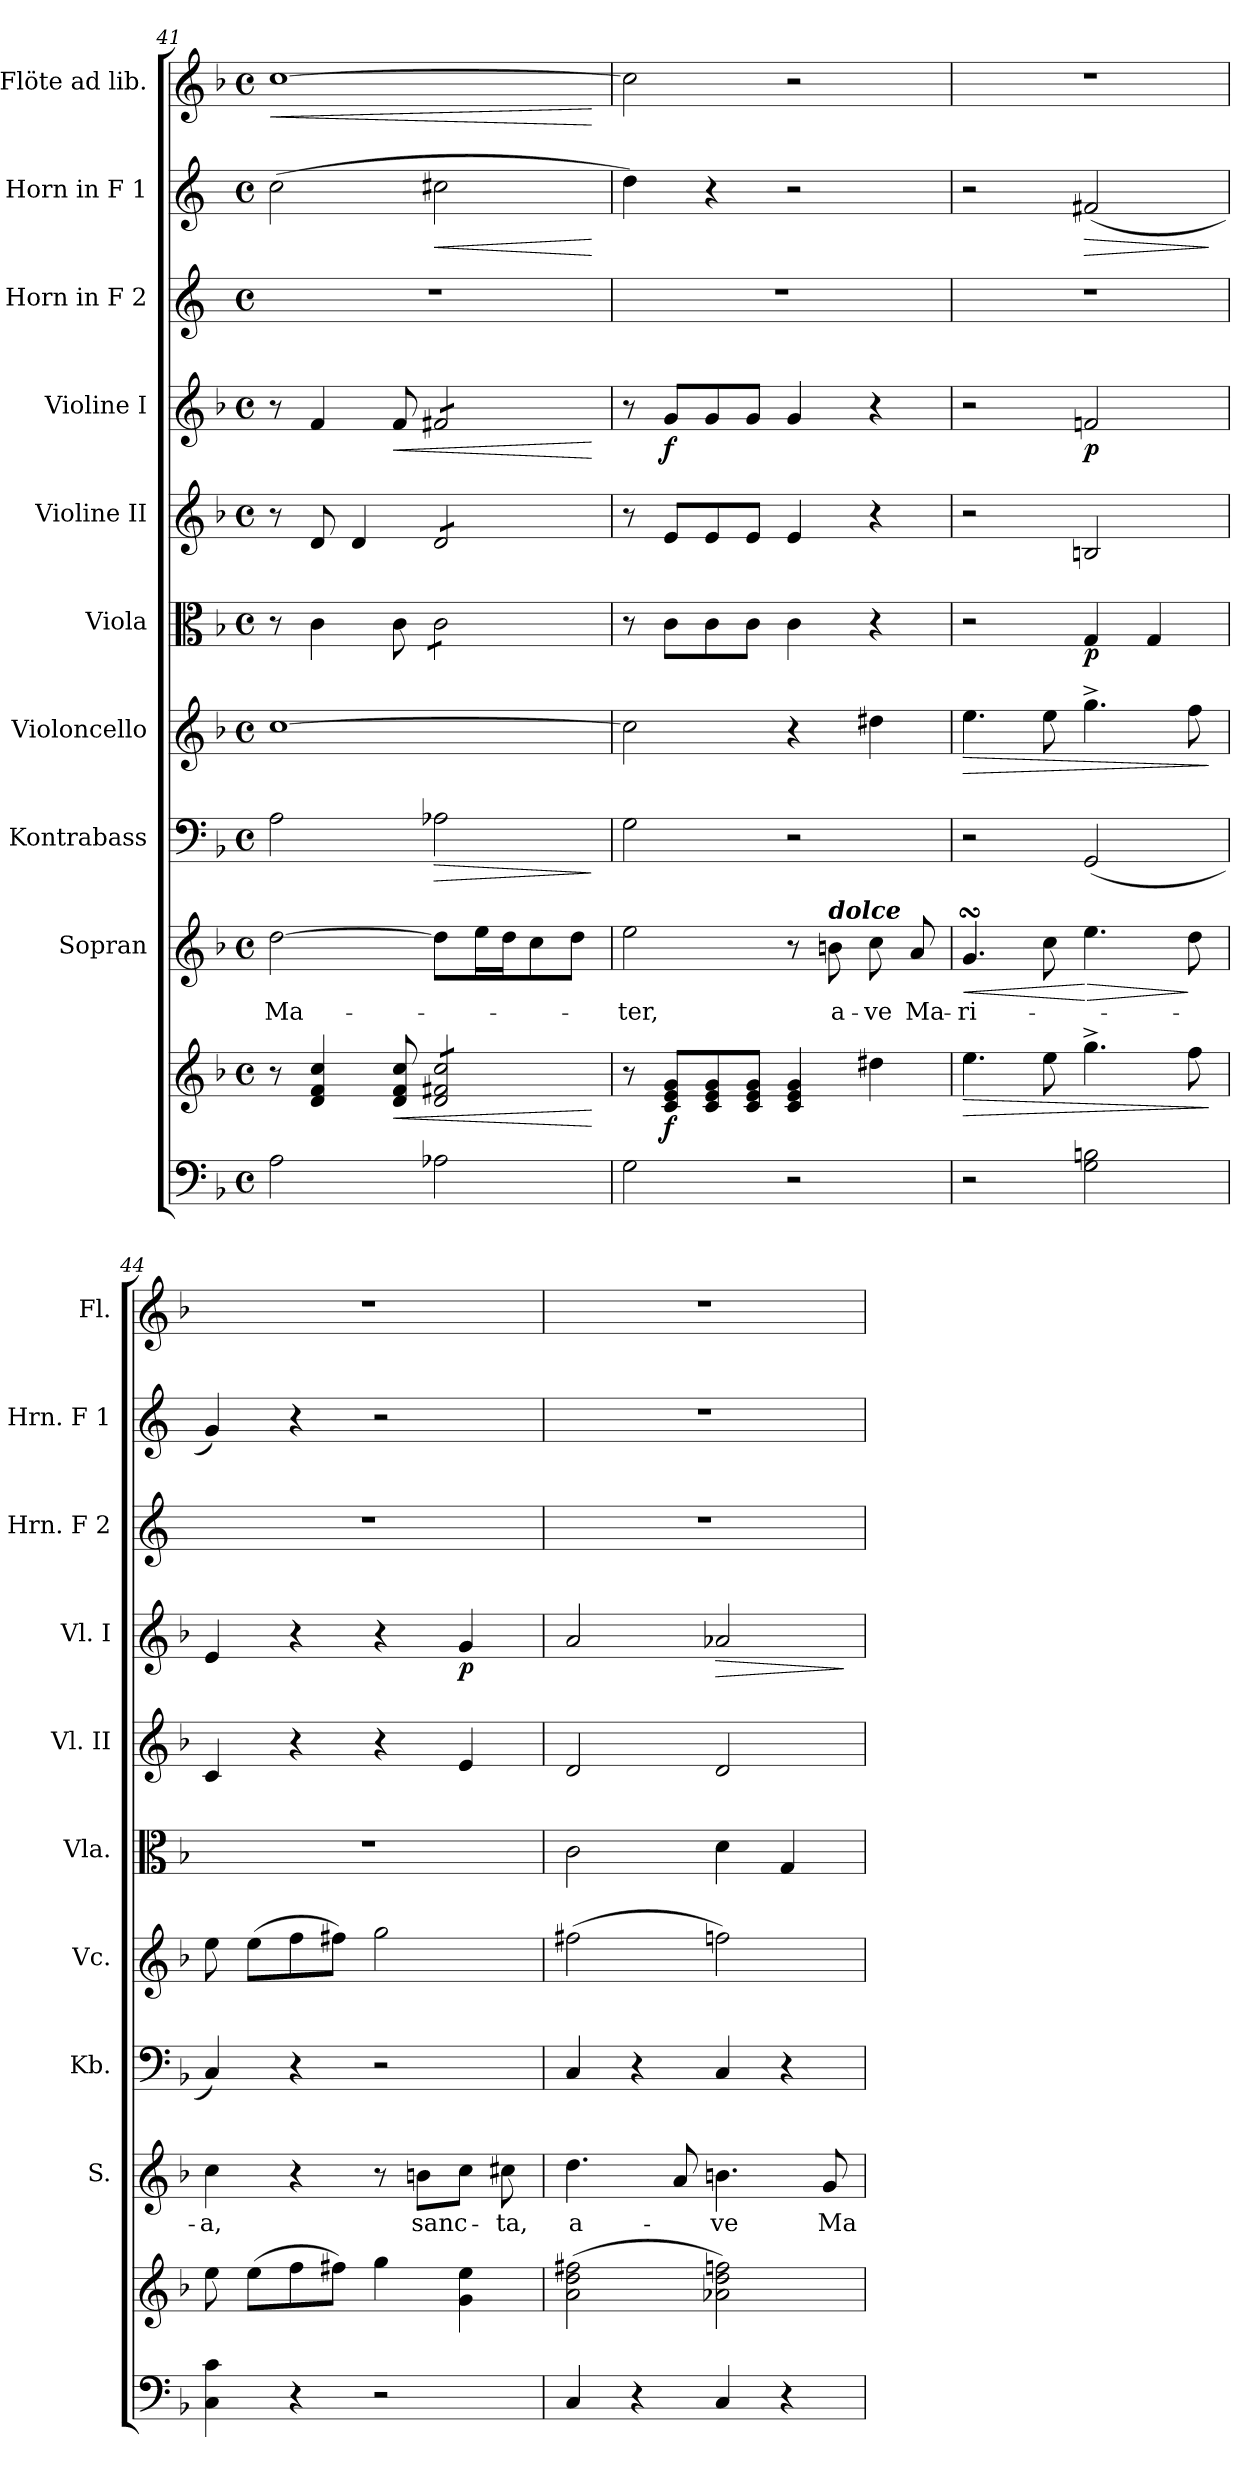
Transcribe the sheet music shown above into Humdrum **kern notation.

**kern	**kern	**dynam	**kern	**text	**dynam	**kern	**dynam	**kern	**dynam	**kern	**dynam	**kern	**kern	**dynam	**kern	**kern	**dynam	**kern	**dynam
*part10	*part10	*part10	*part9	*part9	*part9	*part8	*part8	*part7	*part7	*part6	*part6	*part5	*part4	*part4	*part3	*part2	*part2	*part1	*part1
*staff11	*staff10	*staff10/11	*staff9	*staff9	*staff9	*staff8	*staff8	*staff7	*staff7	*staff6	*staff6	*staff5	*staff4	*staff4	*staff3	*staff2	*staff2	*staff1	*staff1
*	*	*	*I"Sopran	*	*	*I"Kontrabass	*	*I"Violoncello	*	*I"Viola	*	*I"Violine II	*I"Violine I	*	*I"Horn in F 2	*I"Horn in F 1	*	*I"Flöte ad lib.	*
*	*	*	*I'S.	*	*	*I'Kb.	*	*I'Vc.	*	*I'Vla.	*	*I'Vl. II	*I'Vl. I	*	*I'Hrn. F 2	*I'Hrn. F 1	*	*I'Fl.	*
*clefF4	*clefG2	*	*clefG2	*	*	*clefF4	*	*clefG2	*	*clefC3	*	*clefG2	*clefG2	*	*clefG2	*clefG2	*	*clefG2	*
*	*	*	*	*	*	*ITrd7c12	*	*	*	*	*	*	*	*	*ITrd4c7	*ITrd4c7	*	*	*
*k[b-]	*k[b-]	*	*k[b-]	*	*	*k[b-]	*	*k[b-]	*	*k[b-]	*	*k[b-]	*k[b-]	*	*k[b-]	*k[b-]	*	*k[b-]	*
*F:	*F:	*	*F:	*	*	*F:	*	*F:	*	*F:	*	*F:	*F:	*	*F:	*F:	*	*F:	*
*M4/4	*M4/4	*	*M4/4	*	*	*M4/4	*	*M4/4	*	*M4/4	*	*M4/4	*M4/4	*	*M4/4	*M4/4	*	*M4/4	*
*met(c)	*met(c)	*	*met(c)	*	*	*met(c)	*	*met(c)	*	*met(c)	*	*met(c)	*met(c)	*	*met(c)	*met(c)	*	*met(c)	*
=41	=41	=41	=41	=41	=41	=41	=41	=41	=41	=41	=41	=41	=41	=41	=41	=41	=41	=41	=41
!	!	!	!	!LO:LY:b	!	!	!	!	!	!	!	!	!	!	!	!	!	!	!LO:HP:b
2A\	8r	.	[2dd\	Ma-	.	2AA\	.	[1cc	.	8r	.	8r	8r	.	1r	(>2f\	.	[1cc	<
.	4d/ 4f/ 4cc/	.	.	.	.	.	.	.	.	4c\	.	8d/	4f/	.	.	.	.	.	.
.	.	.	.	.	.	.	.	.	.	.	.	4d/	.	.	.	.	.	.	.
!	!	!LO:HP:b	!	!	!	!	!	!	!	!	!	!	!	!LO:HP:b	!	!	!	!	!
.	8d/ 8f/ 8cc/	<	.	.	.	.	.	.	.	8c\	.	.	8f/	<	.	.	.	.	.
!	!	!	!	!	!	!	!LO:HP:b	!	!	!	!	!	!	!	!	!	!LO:HP:b	!	!
*	*tremolo	*	*	*	*	*	*	*	*	*	*	*	*	*	*	*	*	*	*
*	*	*	*	*	*	*	*	*	*	*tremolo	*	*	*	*	*	*	*	*	*
*	*	*	*	*	*	*	*	*	*	*	*	*tremolo	*	*	*	*	*	*	*
*	*	*	*	*	*	*	*	*	*	*	*	*	*tremolo	*	*	*	*	*	*
2A-X\	8d/ 8f#X/ 8cc/L	.	8dd\L]	.	.	2AA-X\	>	.	.	8c\L	.	8d/L	8f#X/L	.	.	2f#X\	<	.	.
.	8d/ 8f#X/ 8cc/	.	16ee\L	.	.	.	.	.	.	8c\	.	8d/	8f#X/	.	.	.	.	.	.
.	.	.	16dd\J	.	.	.	.	.	.	.	.	.	.	.	.	.	.	.	.
.	8d/ 8f#X/ 8cc/	.	8cc\	.	.	.	.	.	.	8c\	.	8d/	8f#X/	.	.	.	.	.	.
.	8d/ 8f#X/ 8cc/J	.	8dd\J	.	.	.	.	.	.	8c\J	.	8d/J	8f#X/J	.	.	.	.	.	.
*	*	*	*	*	*	*	*	*	*	*	*	*	*Xtremolo	*	*	*	*	*	*
*	*	*	*	*	*	*	*	*	*	*	*	*Xtremolo	*	*	*	*	*	*	*
*	*	*	*	*	*	*	*	*	*	*Xtremolo	*	*	*	*	*	*	*	*	*
*	*Xtremolo	*	*	*	*	*	*	*	*	*	*	*	*	*	*	*	*	*	*
.	.	[	.	.	.	.	]	.	.	.	.	.	.	[	.	.	[	.	[
=42	=42	=42	=42	=42	=42	=42	=42	=42	=42	=42	=42	=42	=42	=42	=42	=42	=42	=42	=42
!	!	!	!	!LO:LY:b	!	!	!	!	!	!	!	!	!	!	!	!	!	!	!
2G\	8r	.	2ee\	-ter,	.	2GG\	.	2cc\]	.	8r	.	8r	8r	.	1r	4g\)	.	2cc\]	.
!	!	!LO:DY:b	!	!	!	!	!	!	!	!	!	!	!	!LO:DY:b	!	!	!	!	!
.	8c/ 8e/ 8g/L	f	.	.	.	.	.	.	.	8c\L	.	8e/L	8g/L	f	.	.	.	.	.
.	8c/ 8e/ 8g/	.	.	.	.	.	.	.	.	8c\	.	8e/	8g/	.	.	4r	.	.	.
.	8c/ 8e/ 8g/J	.	.	.	.	.	.	.	.	8c\J	.	8e/J	8g/J	.	.	.	.	.	.
2r	4c/ 4e/ 4g/	.	8r	.	.	2r	.	4r	.	4c\	.	4e/	4g/	.	.	2r	.	2r	.
!	!	!	!LO:TX:a:Bi:t=dolce	!	!	!	!	!	!	!	!	!	!	!	!	!	!	!	!
!	!	!	!	!LO:LY:b	!	!	!	!	!	!	!	!	!	!	!	!	!	!	!
.	.	.	8bn\	a-	.	.	.	.	.	.	.	.	.	.	.	.	.	.	.
!	!	!	!	!LO:LY:b	!	!	!	!	!	!	!	!	!	!	!	!	!	!	!
.	4dd#X\	.	8cc\	-ve	.	.	.	4dd#X\	.	4r	.	4r	4r	.	.	.	.	.	.
!	!	!	!	!LO:LY:b	!	!	!	!	!	!	!	!	!	!	!	!	!	!	!
.	.	.	8a/	Ma-	.	.	.	.	.	.	.	.	.	.	.	.	.	.	.
=43	=43	=43	=43	=43	=43	=43	=43	=43	=43	=43	=43	=43	=43	=43	=43	=43	=43	=43	=43
!	!	!LO:HP:b	!	!LO:LY:b	!LO:HP:b	!	!	!	!LO:HP:b	!	!	!	!	!	!	!	!	!	!
2r	4.ee\	>	4.gsSSS/	-ri-	<	2r	.	4.ee\	>	2r	.	2r	2r	.	1r	2r	.	1r	.
.	8ee\	.	8cc\	.	.	.	.	8ee\	.	.	.	.	.	.	.	.	.	.	.
!	!	!	!	!	!LO:HP:n=1:b	!	!	!	!	!	!LO:DY:b	!	!	!LO:DY:b	!	!	!LO:HP:b	!	!
2G\ 2Bn\	4.gg^>\	.	4.ee\	.	[ >	(<2GGG/	.	4.gg^>\	.	4G/	p	2Bn/	2fn/	p	.	(<2Bn/	>	.	.
.	.	.	.	.	.	.	.	.	.	4G/	.	.	.	.	.	.	.	.	.
.	8ff\	.	8dd\	.	]	.	.	8ff\	.	.	.	.	.	.	.	.	.	.	.
.	.	]	.	.	.	.	.	.	]	.	.	.	.	.	.	.	]	.	.
!!LO:PB:g=z
=44	=44	=44	=44	=44	=44	=44	=44	=44	=44	=44	=44	=44	=44	=44	=44	=44	=44	=44	=44
!	!	!	!	!LO:LY:b	!	!	!	!	!	!	!	!	!	!	!	!	!	!	!
4C\ 4c\	8ee\	.	4cc\	-a,	.	4CC/)	.	8ee\	.	1r	.	4c/	4e/	.	1r	4c/)	.	1r	.
.	(>8ee\L	.	.	.	.	.	.	(>8ee\L	.	.	.	.	.	.	.	.	.	.	.
4r	8ff\	.	4r	.	.	4r	.	8ff\	.	.	.	4r	4r	.	.	4r	.	.	.
.	8ff#X\J)	.	.	.	.	.	.	8ff#X\J)	.	.	.	.	.	.	.	.	.	.	.
2r	4gg\	.	8r	.	.	2r	.	2gg\	.	.	.	4r	4r	.	.	2r	.	.	.
!	!	!	!	!LO:LY:b	!	!	!	!	!	!	!	!	!	!	!	!	!	!	!
.	.	.	8bn\L	sanc-	.	.	.	.	.	.	.	.	.	.	.	.	.	.	.
!	!	!	!	!	!	!	!	!	!	!	!	!	!	!LO:DY:b	!	!	!	!	!
.	4g\ 4ee\	.	8cc\J	.	.	.	.	.	.	.	.	4e/	4g/	p	.	.	.	.	.
!	!	!	!	!LO:LY:b	!	!	!	!	!	!	!	!	!	!	!	!	!	!	!
.	.	.	8cc#X\	-ta,	.	.	.	.	.	.	.	.	.	.	.	.	.	.	.
=45	=45	=45	=45	=45	=45	=45	=45	=45	=45	=45	=45	=45	=45	=45	=45	=45	=45	=45	=45
!	!	!	!	!LO:LY:b	!	!	!	!	!	!	!	!	!	!	!	!	!	!	!
4C/	(>2a\ 2dd\ 2ff#X\	.	4.dd\	a-	.	4CC/	.	(>2ff#X\	.	2c\	.	2d/	2a/	.	1r	1r	.	1r	.
4r	.	.	.	.	.	4r	.	.	.	.	.	.	.	.	.	.	.	.	.
.	.	.	8a/	.	.	.	.	.	.	.	.	.	.	.	.	.	.	.	.
!	!	!	!	!LO:LY:b	!	!	!	!	!	!	!	!	!	!LO:HP:b	!	!	!	!	!
4C/	2a-X\ 2dd\ 2ffn\)	.	4.bn\	-ve	.	4CC/	.	2ffn\)	.	4d\	.	2d/	2a-X/	>	.	.	.	.	.
4r	.	.	.	.	.	4r	.	.	.	4G/	.	.	.	.	.	.	.	.	.
!	!	!	!	!LO:LY:b	!	!	!	!	!	!	!	!	!	!	!	!	!	!	!
.	.	.	8g/	Ma-	.	.	.	.	.	.	.	.	.	.	.	.	.	.	.
.	.	.	.	.	.	.	.	.	.	.	.	.	.	]	.	.	.	.	.
=	=	=	=	=	=	=	=	=	=	=	=	=	=	=	=	=	=	=	=
*-	*-	*-	*-	*-	*-	*-	*-	*-	*-	*-	*-	*-	*-	*-	*-	*-	*-	*-	*-
